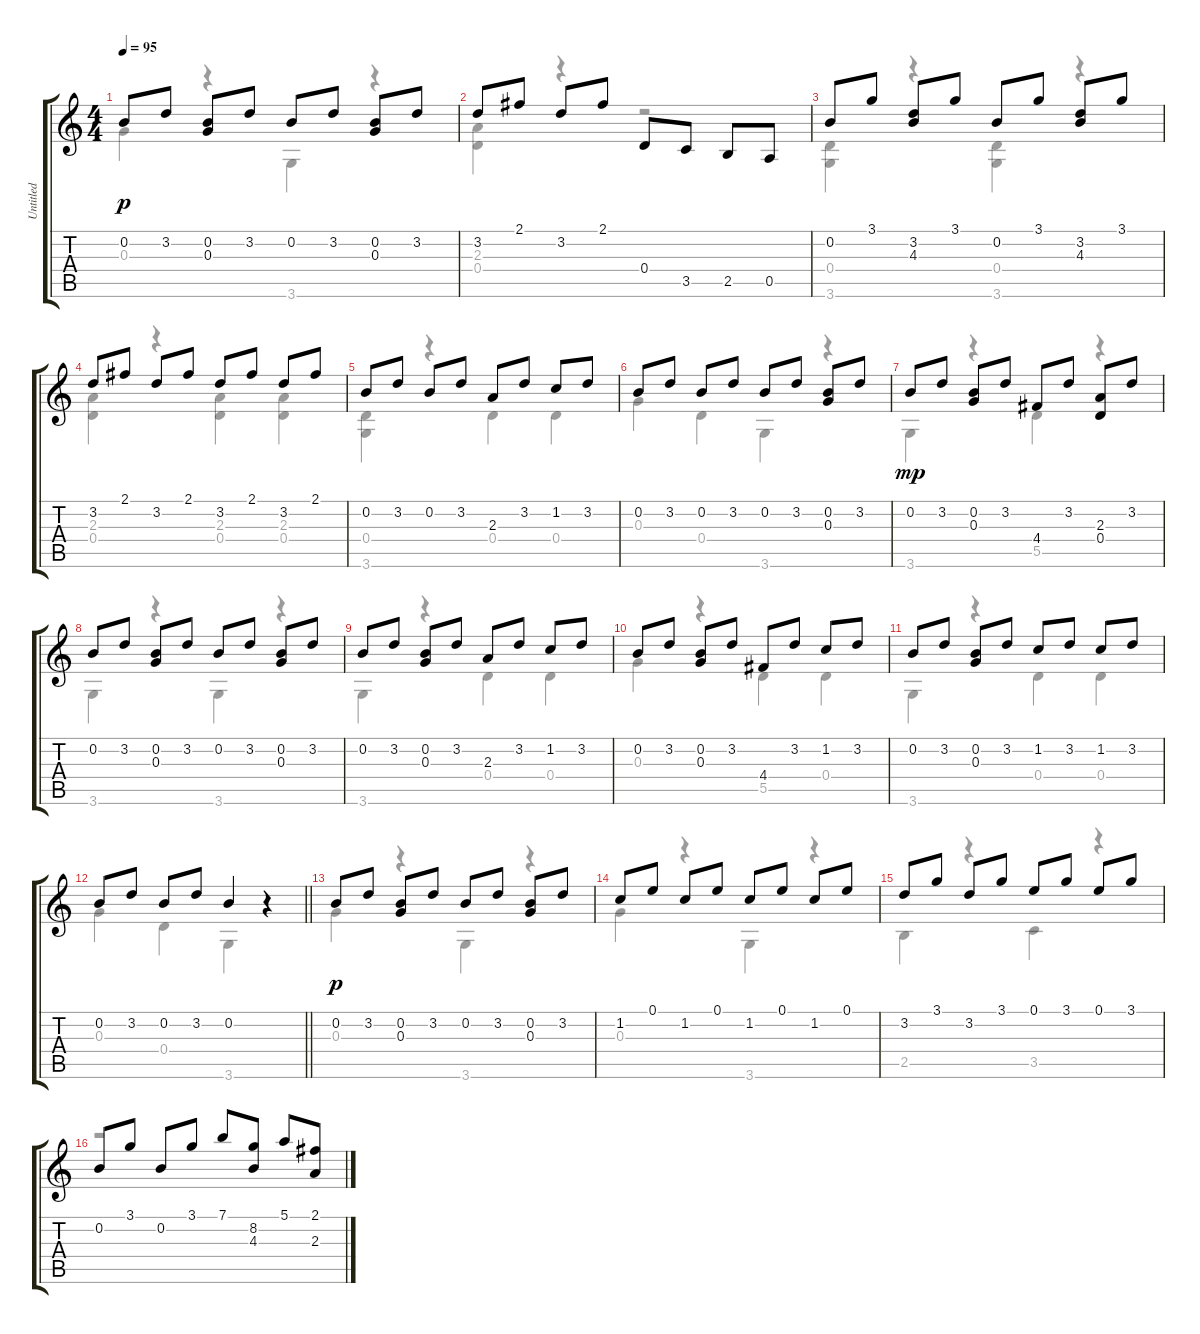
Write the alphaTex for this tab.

\track ("Untitled" "Untitled") {instrument acousticguitarnylon}
\staff {score tabs}
\tuning (E4 B3 G3 D3 A2 E2) {hide}
\voice
\ts (4 4)
\tempo 95
\clef g2
\ks c
0.2.8{dy p} 3.2.8 (0.2 0.3).8 3.2.8 0.2.8 3.2.8 (0.2 0.3).8 3.2.8 |
3.2.8 2.1.8 3.2.8 2.1.8 0.4.8 3.5.8 2.5.8 0.5.8 |
0.2.8 3.1.8 (3.2 4.3).8 3.1.8 0.2.8 3.1.8 (3.2 4.3).8 3.1.8 |
3.2.8 2.1.8 3.2.8 2.1.8 3.2.8 2.1.8 3.2.8 2.1.8 |
0.2.8 3.2.8 0.2.8 3.2.8 2.3.8 3.2.8 1.2.8 3.2.8 |
0.2.8 3.2.8 0.2.8 3.2.8 0.2.8 3.2.8 (0.2 0.3).8 3.2.8 |
0.2.8{dy mp} 3.2.8 (0.2 0.3).8 3.2.8 4.4.8 3.2.8 (2.3 0.4).8 3.2.8 |
0.2.8 3.2.8 (0.2 0.3).8 3.2.8 0.2.8 3.2.8 (0.2 0.3).8 3.2.8 |
0.2.8 3.2.8 (0.2 0.3).8 3.2.8 2.3.8 3.2.8 1.2.8 3.2.8 |
0.2.8 3.2.8 (0.2 0.3).8 3.2.8 4.4.8 3.2.8 1.2.8 3.2.8 |
0.2.8 3.2.8 (0.2 0.3).8 3.2.8 1.2.8 3.2.8 1.2.8 3.2.8 |
\barLineRight lightlight
0.2.8 3.2.8 0.2.8 3.2.8 0.2.4 r.4 |
0.2.8{dy p} 3.2.8 (0.2 0.3).8 3.2.8 0.2.8 3.2.8 (0.2 0.3).8 3.2.8 |
1.2.8 0.1.8 1.2.8 0.1.8 1.2.8 0.1.8 1.2.8 0.1.8 |
3.2.8 3.1.8 3.2.8 3.1.8 0.1.8 3.1.8 0.1.8 3.1.8 |
0.2.8 3.1.8 0.2.8 3.1.8 7.1.8 (8.2 4.3).8 5.1.8 (2.1 2.3).8
\voice
\clef g2
\ottava regular
\simile none
\ks c
0.3.4{dy p} r.4 3.6.4 r.4 |
(2.3 0.4).4 r.4 r.2 |
(0.4 3.6).4 r.4 (0.4 3.6).4 r.4 |
(2.3 0.4).4 r.4 (2.3 0.4).4 (2.3 0.4).4 |
(0.4 3.6).4 r.4 0.4.4 0.4.4 |
0.3.4 0.4.4 3.6.4 r.4 |
3.6.4{dy mp} r.4 5.5.4 r.4 |
3.6.4 r.4 3.6.4 r.4 |
3.6.4 r.4 0.4.4 0.4.4 |
0.3.4 r.4 5.5.4 0.4.4 |
3.6.4 r.4 0.4.4 0.4.4 |
\barLineRight lightlight
0.3.4 0.4.4 3.6.4 r.4 |
0.3.4{dy p} r.4 3.6.4 r.4 |
0.3.4 r.4 3.6.4 r.4 |
2.5.4 r.4 3.5.4 r.4 |
r.1
